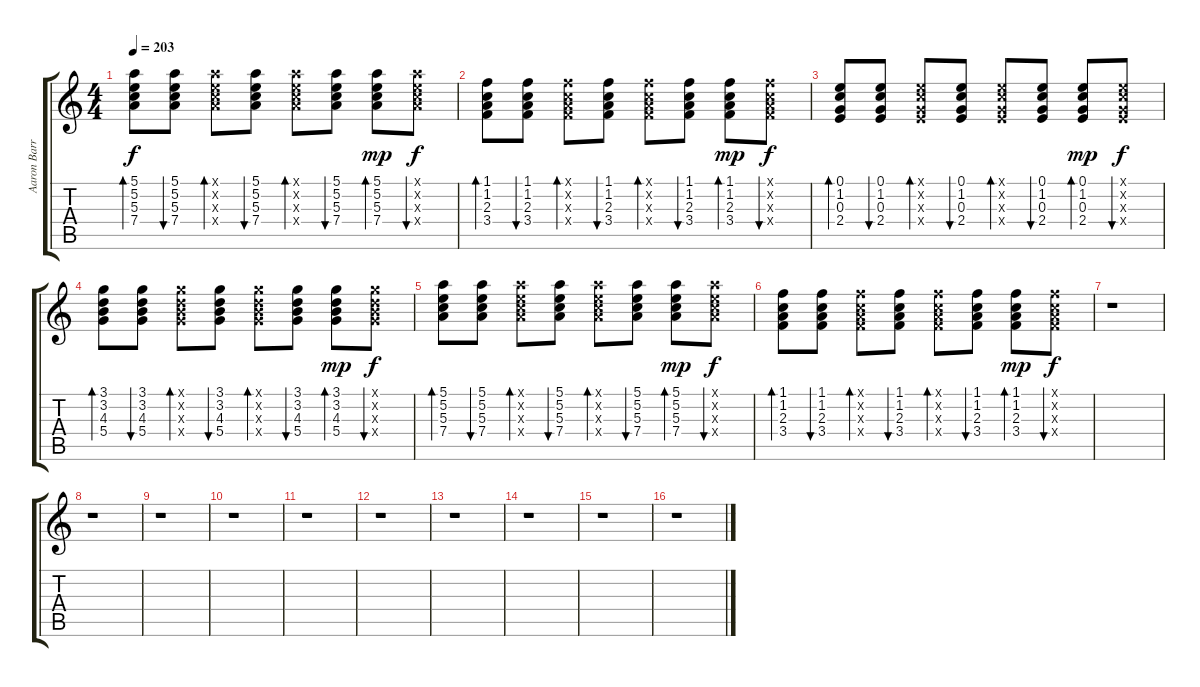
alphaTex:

\track ("Aaron Barrett" "Aaron Barr") {instrument electricguitarclean}
\staff {score tabs}
\tuning (E4 B3 G3 D3 A2 E2) {hide}
\ts (4 4)
\tempo 203
\clef g2
\ks c
(5.1 5.2 5.3 7.4).8{bd 60 dy f} (5.1 5.2 5.3 7.4).8{bu 60} (5.1{x} 5.2{x} 5.3{x} 7.4{x}).8{bd 60} (5.1 5.2 5.3 7.4).8{bu 60} (5.1{x} 5.2{x} 5.3{x} 7.4{x}).8{bd 60} (5.1 5.2 5.3 7.4).8{bu 60} (5.1 5.2 5.3 7.4).8{bd 60 dy mp} (5.1{x} 5.2{x} 5.3{x} 7.4{x}).8{bu 60 dy f} |
(1.1 1.2 2.3 3.4).8{bd 60} (1.1 1.2 2.3 3.4).8{bu 60} (1.1{x} 1.2{x} 2.3{x} 3.4{x}).8{bd 60} (1.1 1.2 2.3 3.4).8{bu 60} (1.1{x} 1.2{x} 2.3{x} 3.4{x}).8{bd 60} (1.1 1.2 2.3 3.4).8{bu 60} (1.1 1.2 2.3 3.4).8{bd 60 dy mp} (1.1{x} 1.2{x} 2.3{x} 3.4{x}).8{bu 60 dy f} |
(0.1 1.2 0.3 2.4).8{bd 60} (0.1 1.2 0.3 2.4).8{bu 60} (0.1{x} 1.2{x} 0.3{x} 2.4{x}).8{bd 60} (0.1 1.2 0.3 2.4).8{bu 60} (0.1{x} 1.2{x} 0.3{x} 2.4{x}).8{bd 60} (0.1 1.2 0.3 2.4).8{bu 60} (0.1 1.2 0.3 2.4).8{bd 60 dy mp} (0.1{x} 1.2{x} 0.3{x} 2.4{x}).8{bu 60 dy f} |
(3.1 3.2 4.3 5.4).8{bd 60} (3.1 3.2 4.3 5.4).8{bu 60} (3.1{x} 3.2{x} 4.3{x} 5.4{x}).8{bd 60} (3.1 3.2 4.3 5.4).8{bu 60} (3.1{x} 3.2{x} 4.3{x} 5.4{x}).8{bd 60} (3.1 3.2 4.3 5.4).8{bu 60} (3.1 3.2 4.3 5.4).8{bd 60 dy mp} (3.1{x} 3.2{x} 4.3{x} 5.4{x}).8{bu 60 dy f} |
(5.1 5.2 5.3 7.4).8{bd 60} (5.1 5.2 5.3 7.4).8{bu 60} (5.1{x} 5.2{x} 5.3{x} 7.4{x}).8{bd 60} (5.1 5.2 5.3 7.4).8{bu 60} (5.1{x} 5.2{x} 5.3{x} 7.4{x}).8{bd 60} (5.1 5.2 5.3 7.4).8{bu 60} (5.1 5.2 5.3 7.4).8{bd 60 dy mp} (5.1{x} 5.2{x} 5.3{x} 7.4{x}).8{bu 60 dy f} |
(1.1 1.2 2.3 3.4).8{bd 60} (1.1 1.2 2.3 3.4).8{bu 60} (1.1{x} 1.2{x} 2.3{x} 3.4{x}).8{bd 60} (1.1 1.2 2.3 3.4).8{bu 60} (1.1{x} 1.2{x} 2.3{x} 3.4{x}).8{bd 60} (1.1 1.2 2.3 3.4).8{bu 60} (1.1 1.2 2.3 3.4).8{bd 60 dy mp} (1.1{x} 1.2{x} 2.3{x} 3.4{x}).8{bu 60 dy f} |
r.1 |
r.1 |
r.1 |
r.1 |
r.1 |
r.1 |
r.1 |
r.1 |
r.1 |
r.1
